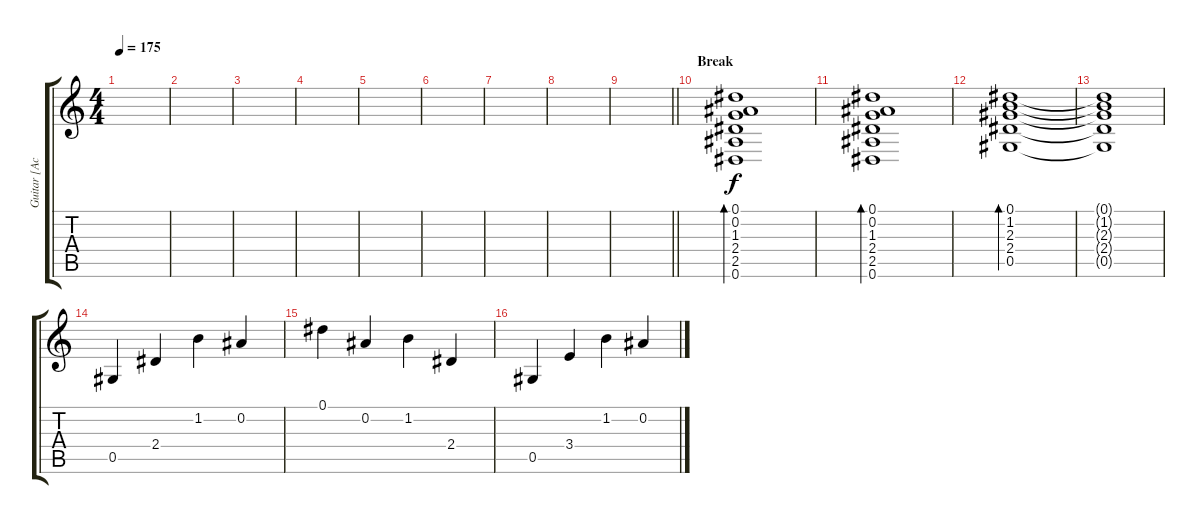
\track ("Guitar [Acoustic]" "Guitar [Ac") {instrument acousticguitarsteel}
\staff {score tabs}
\tuning (Eb4 Bb3 Gb3 Db3 Ab2 Eb2) {hide}
\ts (4 4)
\tempo 175
\clef g2
\ks c
|
|
|
|
|
|
|
|
\barLineRight lightlight
|
\section ("" "Break")
(0.1 0.2 1.3 2.4 2.5 0.6).1{bd 120} |
(0.1 0.2 1.3 2.4 2.5 0.6).1{bd 120} |
(0.1 1.2 2.3 2.4 0.5).1{bd 120} |
(0.1{t} 1.2{t} 2.3{t} 2.4{t} 0.5{t}).1 |
0.5.4 2.4.4 1.2.4 0.2.4 |
0.1.4 0.2.4 1.2.4 2.4.4 |
0.5.4 3.4.4 1.2.4 0.2.4
